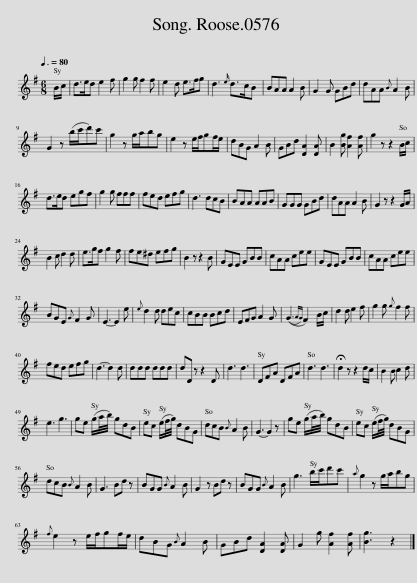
X:1
L:1/8
Q:3/8=80
M:6/8
I:linebreak $
K:G
V:1 treble
V:1
 B/c/ | d>ed e2 f | g2 g f2 f | e2 d e>fg | d3{e} d>cB | %5
 BAA A2 B | G2 G GBd | dAA{B} A2 B |$ G2 z (b/c'/d')c' | g2 z g/a/bg | %10
 e2 z e/f/gf/e/ | dBG A2 B | GBd [DA]2 [DA] | B2 [Bg] [Af]2 [Af] | g2 z z2 B/c/ |$ %15
 d>ed egf | g2 g fff | fed efg | d3 dcB | BAA AAB | %20
 GGG GBd | dAA A2 B | G2 z z2 G/A/ |$ B2 c d2 d | e>gf g2 f | %25
 fe^d efg | B2 z z2 B | GEE GBB | cAA cee | GEE GBB | %30
 cAA cee |$ BGE{G} F2 G | E3- E2 e |{e} d2 d dec | cBB Bcd | %35
 EFG A2 G | ((G3{AG)} F2) B/c/ | d2 d e2 f | g2 g{g} f2 f |$ fed efg | %40
 d3- d2 d | ddd ddd | dD z z2 D | d3 d3 | DFA DFA | %45
 d3 d3 | !fermata!d2 z z2 d/c/ | B2 B c2 d |$ e3 g3 | ge (g/a/4b/4) gdB | %50
 ec (e/f/4g/4) dBG | dcB{B} A2 B | G3- G2 z | ge (g/a/4b/4) gdB | ec (e/f/4g/4) dBG |$ %55
 dcB{B} A2 B | G3 Bd z | BGG{B} A2 B | G2 z Bd z | BGG{B} A2 B | %60
 g3 b/c'/d'c' |{a} g2 z g/a/bg |${f} e2 z e/f/gf/e/ | dBG{B} A2 B | GBd [DA]2 [DA] | %65
 G2 g [Af]2 [Af] | [Bg]3 z2 |] %67
